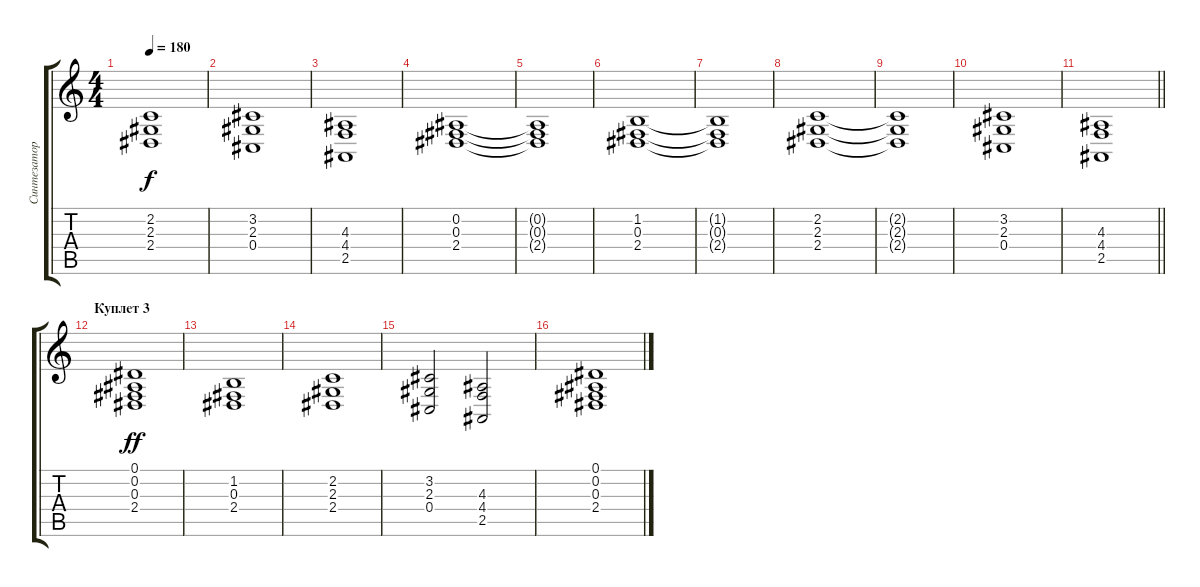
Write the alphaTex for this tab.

\track ("Синтезатор I" "Синтезатор") {instrument lead2sawtooth}
\staff {score tabs}
\tuning (Eb4 Bb3 Gb3 Db3 Ab2 Eb2) {hide}
\ts (4 4)
\tempo 180
\clef g2
\ks c
(2.2{t} 2.3{t} 2.4{t}).1{dy f} |
(3.2 2.3 0.4).1 |
(4.3 4.4 2.5).1 |
(0.2 0.3 2.4).1 |
(0.2{t} 0.3{t} 2.4{t}).1 |
(1.2 0.3 2.4).1 |
(1.2{t} 0.3{t} 2.4{t}).1 |
(2.2 2.3 2.4).1 |
(2.2{t} 2.3{t} 2.4{t}).1 |
(3.2 2.3 0.4).1 |
\barLineRight lightlight
(4.3 4.4 2.5).1 |
\section ("" "Куплет 3")
(0.1 0.2 0.3 2.4).1{dy ff instrument stringensemble1} |
(1.2 0.3 2.4).1 |
(2.2 2.3 2.4).1 |
(3.2 2.3 0.4).2 (4.3 4.4 2.5).2 |
(0.1 0.2 0.3 2.4).1{instrument stringensemble1}
